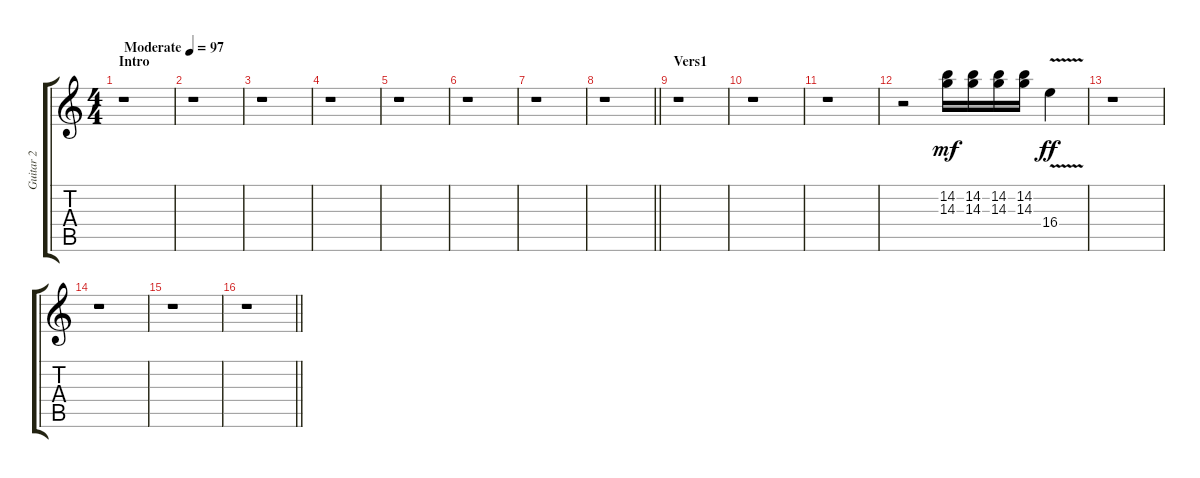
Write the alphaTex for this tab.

\track ("Guitar 2" "Guitar 2") {instrument overdrivenguitar}
\staff {score tabs}
\tuning (D4 A3 F3 C3 G2 D2) {hide}
\ts (4 4)
\section ("" "Intro")
\tempo (97 "Moderate")
\clef g2
\ks c
r.1{dy mf instrument overdrivenguitar} |
r.1 |
r.1 |
r.1 |
r.1 |
r.1 |
r.1 |
\barLineRight lightlight
r.1 |
\section ("" "Vers1")
r.1 |
r.1 |
r.1 |
r.2 (14.2 14.3).16 (14.2 14.3).16 (14.2 14.3).16 (14.2 14.3).16 16.4{v}.4{dy ff} |
r.1 |
r.1 |
r.1 |
\barLineRight lightlight
r.1
